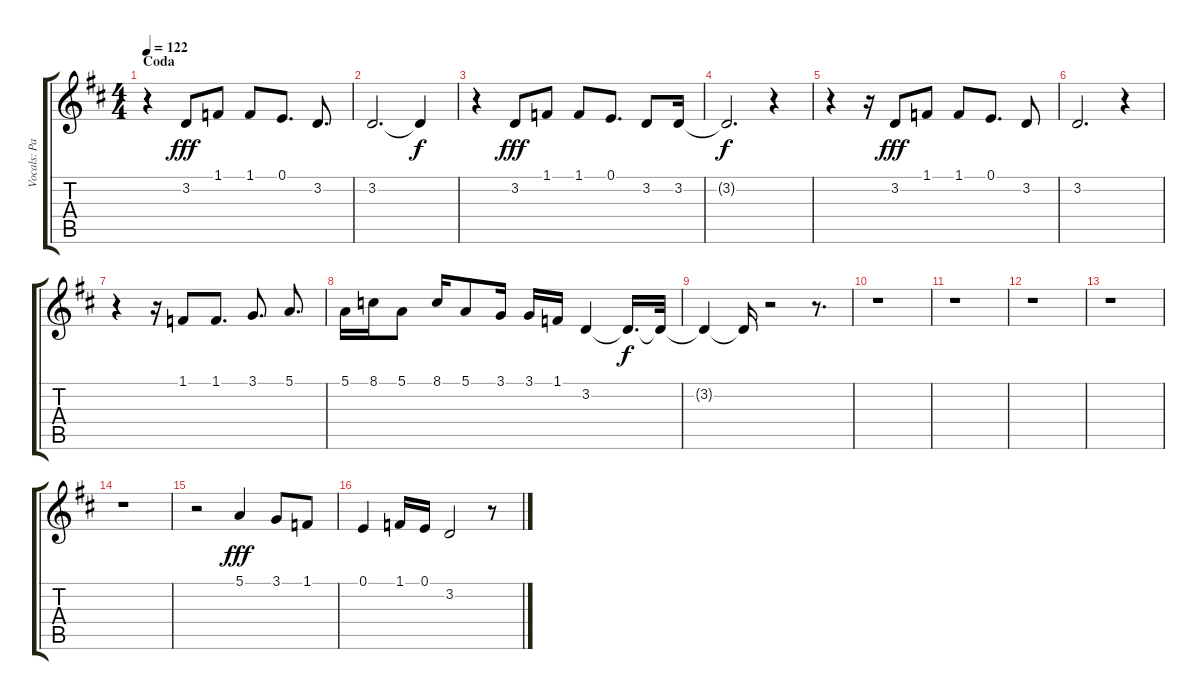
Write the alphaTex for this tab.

\track ("Vocals: Paul Rodgers" "Vocals: Pa") {instrument lead1square}
\staff {score tabs}
\tuning (E4 B3 G3 D3 A2 E2) {hide}
\ts (4 4)
\section ("" "Coda")
\tempo 122
\clef g2
\ks d
r.4{dy f} 3.2.8{dy fff} 1.1.8 1.1.8 0.1.8{d} 3.2.8{d} |
3.2.2{d} 3.2{t}.4{dy f} |
r.4 3.2.8{dy fff} 1.1.8 1.1.8 0.1.8{d} 3.2.8 3.2.16 |
3.2{t}.2{d dy f} r.4 |
r.4 r.16 3.2.8{dy fff} 1.1.8 1.1.8 0.1.8{d} 3.2.8 |
3.2.2{d} r.4 |
r.4 r.16 1.1.8 1.1.8{d} 3.1.8{d} 5.1.8{d} |
5.1.16 8.1.16 5.1.8 8.1.16 5.1.8 3.1.16 3.1.16 1.1.16 3.2.4 3.2{t}.16{d dy f} 3.2{t}.32 |
3.2{t}.4 3.2{t}.16 r.2 r.8{d} |
r.1 |
r.1 |
r.1 |
r.1 |
r.1 |
r.2 5.1.4{dy fff} 3.1.8 1.1.8 |
0.1.4 1.1.16 0.1.16 3.2.2 r.8
